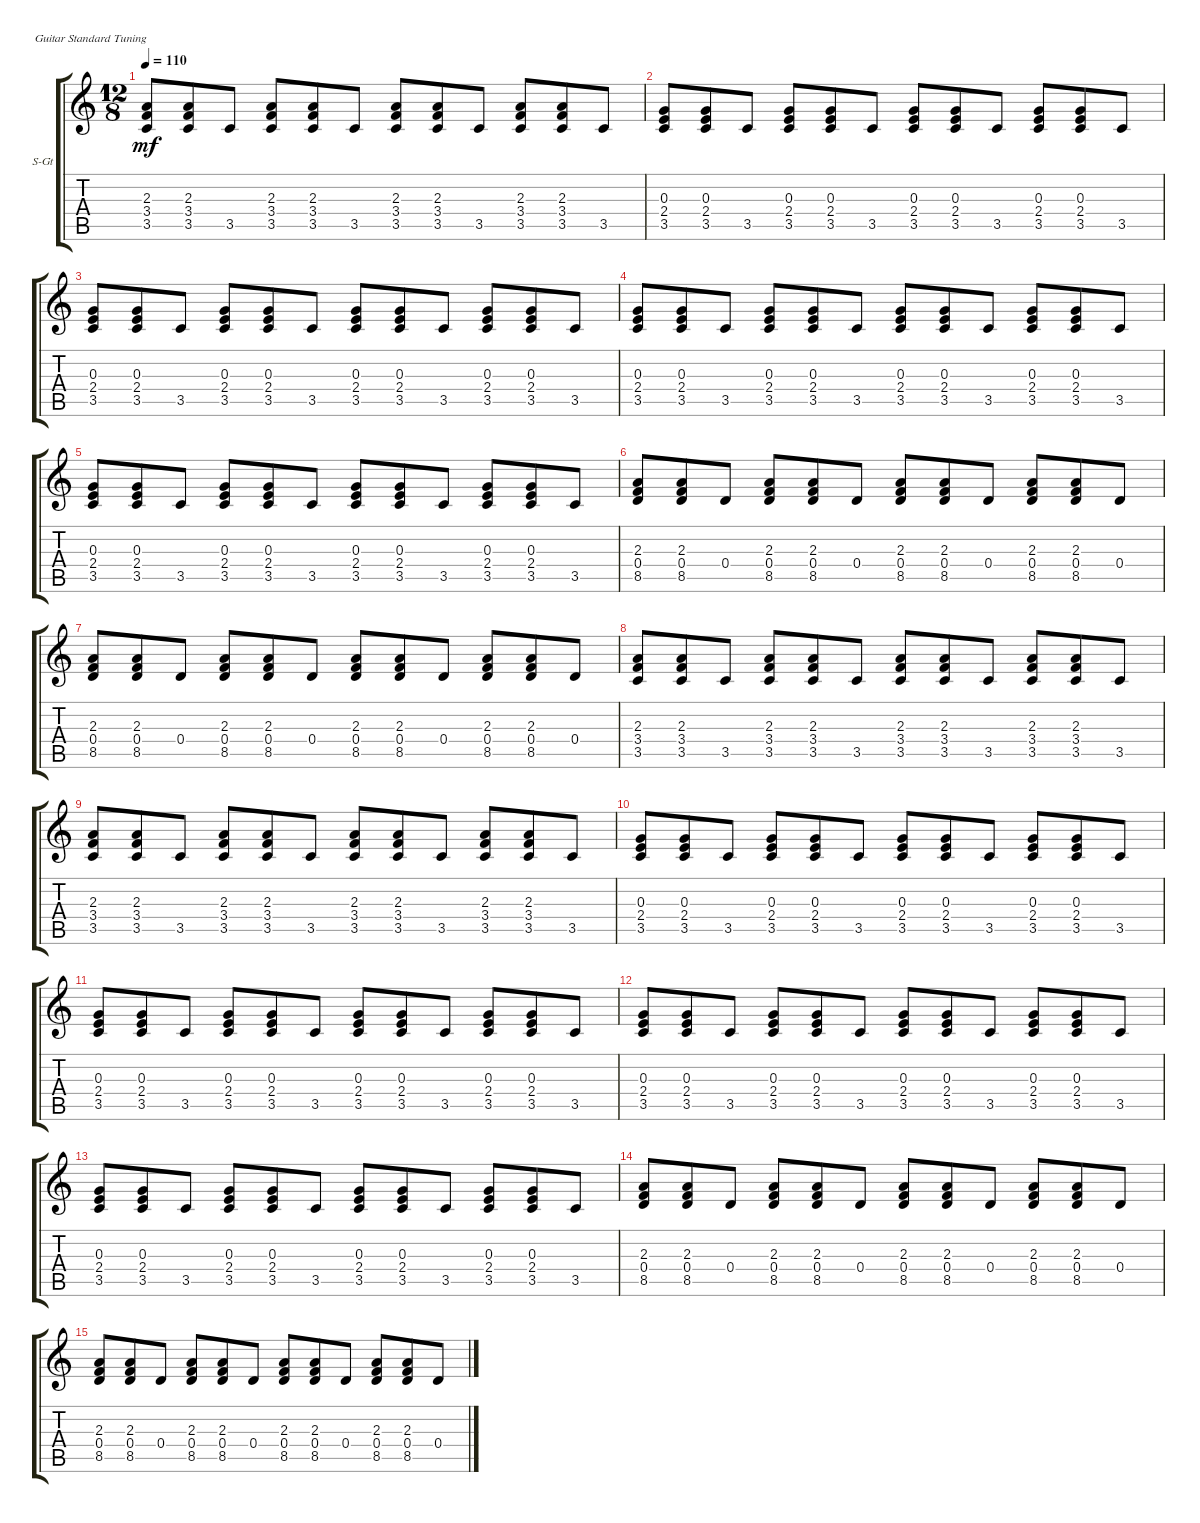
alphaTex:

\bracketExtendMode groupsimilarinstruments
\firstSystemTrackNameOrientation horizontal
\otherSystemsTrackNameOrientation horizontal
\track ("Acoustic Guitar" "S-Gt") {instrument acousticguitarsteel}
\staff {score tabs}
\tuning (E4 B3 G3 D3 A2 E2)
\ts (12 8)
\tempo 110
\clef g2
\ks c
(3.5 3.4 2.3).8{dy mf} (3.5 3.4 2.3).8 3.5.8 (3.5 3.4 2.3).8 (3.5 3.4 2.3).8 3.5.8 (3.5 3.4 2.3).8 (3.5 3.4 2.3).8 3.5.8 (3.5 3.4 2.3).8 (3.5 3.4 2.3).8 3.5.8 |
(3.5 2.4 0.3).8 (3.5 2.4 0.3).8 3.5.8 (3.5 2.4 0.3).8 (3.5 2.4 0.3).8 3.5.8 (3.5 2.4 0.3).8 (3.5 2.4 0.3).8 3.5.8 (3.5 2.4 0.3).8 (3.5 2.4 0.3).8 3.5.8 |
(3.5 2.4 0.3).8 (3.5 2.4 0.3).8 3.5.8 (3.5 2.4 0.3).8 (3.5 2.4 0.3).8 3.5.8 (3.5 2.4 0.3).8 (3.5 2.4 0.3).8 3.5.8 (3.5 2.4 0.3).8 (3.5 2.4 0.3).8 3.5.8 |
(3.5 2.4 0.3).8 (3.5 2.4 0.3).8 3.5.8 (3.5 2.4 0.3).8 (3.5 2.4 0.3).8 3.5.8 (3.5 2.4 0.3).8 (3.5 2.4 0.3).8 3.5.8 (3.5 2.4 0.3).8 (3.5 2.4 0.3).8 3.5.8 |
(3.5 2.4 0.3).8 (3.5 2.4 0.3).8 3.5.8 (3.5 2.4 0.3).8 (3.5 2.4 0.3).8 3.5.8 (3.5 2.4 0.3).8 (3.5 2.4 0.3).8 3.5.8 (3.5 2.4 0.3).8 (3.5 2.4 0.3).8 3.5.8 |
(0.4 8.5 2.3).8 (0.4 8.5 2.3).8 0.4.8 (0.4 8.5 2.3).8 (0.4 8.5 2.3).8 0.4.8 (0.4 8.5 2.3).8 (0.4 8.5 2.3).8 0.4.8 (0.4 8.5 2.3).8 (0.4 8.5 2.3).8 0.4.8 |
(0.4 8.5 2.3).8 (0.4 8.5 2.3).8 0.4.8 (0.4 8.5 2.3).8 (0.4 8.5 2.3).8 0.4.8 (0.4 8.5 2.3).8 (0.4 8.5 2.3).8 0.4.8 (0.4 8.5 2.3).8 (0.4 8.5 2.3).8 0.4.8 |
(3.5 3.4 2.3).8 (3.5 3.4 2.3).8 3.5.8 (3.5 3.4 2.3).8 (3.5 3.4 2.3).8 3.5.8 (3.5 3.4 2.3).8 (3.5 3.4 2.3).8 3.5.8 (3.5 3.4 2.3).8 (3.5 3.4 2.3).8 3.5.8 |
(3.5 3.4 2.3).8 (3.5 3.4 2.3).8 3.5.8 (3.5 3.4 2.3).8 (3.5 3.4 2.3).8 3.5.8 (3.5 3.4 2.3).8 (3.5 3.4 2.3).8 3.5.8 (3.5 3.4 2.3).8 (3.5 3.4 2.3).8 3.5.8 |
(3.5 2.4 0.3).8 (3.5 2.4 0.3).8 3.5.8 (3.5 2.4 0.3).8 (3.5 2.4 0.3).8 3.5.8 (3.5 2.4 0.3).8 (3.5 2.4 0.3).8 3.5.8 (3.5 2.4 0.3).8 (3.5 2.4 0.3).8 3.5.8 |
(3.5 2.4 0.3).8 (3.5 2.4 0.3).8 3.5.8 (3.5 2.4 0.3).8 (3.5 2.4 0.3).8 3.5.8 (3.5 2.4 0.3).8 (3.5 2.4 0.3).8 3.5.8 (3.5 2.4 0.3).8 (3.5 2.4 0.3).8 3.5.8 |
(3.5 2.4 0.3).8 (3.5 2.4 0.3).8 3.5.8 (3.5 2.4 0.3).8 (3.5 2.4 0.3).8 3.5.8 (3.5 2.4 0.3).8 (3.5 2.4 0.3).8 3.5.8 (3.5 2.4 0.3).8 (3.5 2.4 0.3).8 3.5.8 |
(3.5 2.4 0.3).8 (3.5 2.4 0.3).8 3.5.8 (3.5 2.4 0.3).8 (3.5 2.4 0.3).8 3.5.8 (3.5 2.4 0.3).8 (3.5 2.4 0.3).8 3.5.8 (3.5 2.4 0.3).8 (3.5 2.4 0.3).8 3.5.8 |
(0.4 8.5 2.3).8 (0.4 8.5 2.3).8 0.4.8 (0.4 8.5 2.3).8 (0.4 8.5 2.3).8 0.4.8 (0.4 8.5 2.3).8 (0.4 8.5 2.3).8 0.4.8 (0.4 8.5 2.3).8 (0.4 8.5 2.3).8 0.4.8 |
(0.4 8.5 2.3).8 (0.4 8.5 2.3).8 0.4.8 (0.4 8.5 2.3).8 (0.4 8.5 2.3).8 0.4.8 (0.4 8.5 2.3).8 (0.4 8.5 2.3).8 0.4.8 (0.4 8.5 2.3).8 (0.4 8.5 2.3).8 0.4.8
